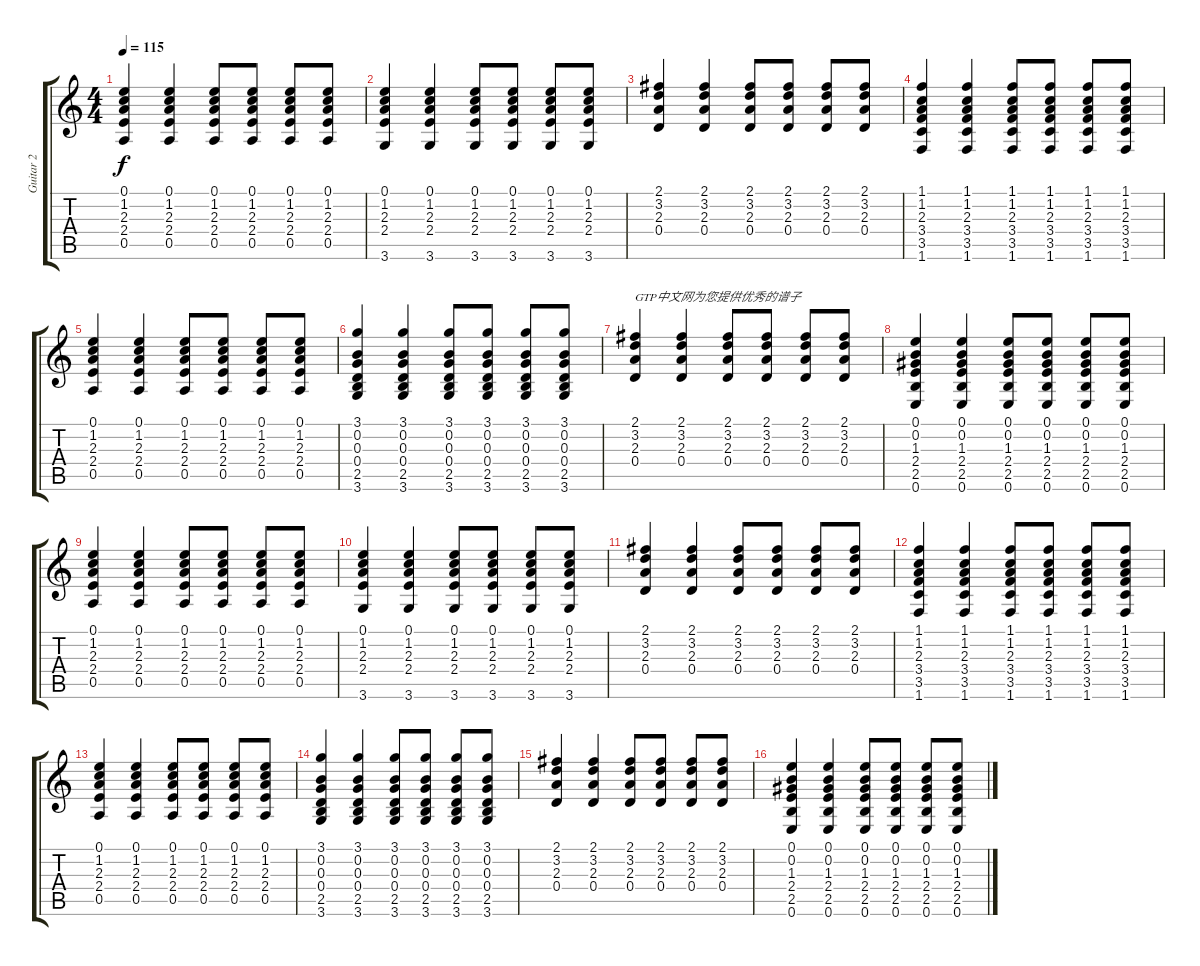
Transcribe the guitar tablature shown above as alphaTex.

\track ("Guitar 2" "Guitar 2") {instrument acousticguitarsteel}
\staff {score tabs}
\tuning (E4 B3 G3 D3 A2 E2) {hide}
\ts (4 4)
\tempo 115
\clef g2
\ks c
(0.1 1.2 2.3 2.4 0.5).4{dy f instrument acousticguitarsteel} (0.1 1.2 2.3 2.4 0.5).4 (0.1 1.2 2.3 2.4 0.5).8 (0.1 1.2 2.3 2.4 0.5).8 (0.1 1.2 2.3 2.4 0.5).8 (0.1 1.2 2.3 2.4 0.5).8 |
(0.1 1.2 2.3 2.4 3.6).4 (0.1 1.2 2.3 2.4 3.6).4 (0.1 1.2 2.3 2.4 3.6).8 (0.1 1.2 2.3 2.4 3.6).8 (0.1 1.2 2.3 2.4 3.6).8 (0.1 1.2 2.3 2.4 3.6).8 |
(2.1 3.2 2.3 0.4).4 (2.1 3.2 2.3 0.4).4 (2.1 3.2 2.3 0.4).8 (2.1 3.2 2.3 0.4).8 (2.1 3.2 2.3 0.4).8 (2.1 3.2 2.3 0.4).8 |
(1.1 1.2 2.3 3.4 3.5 1.6).4 (1.1 1.2 2.3 3.4 3.5 1.6).4 (1.1 1.2 2.3 3.4 3.5 1.6).8 (1.1 1.2 2.3 3.4 3.5 1.6).8 (1.1 1.2 2.3 3.4 3.5 1.6).8 (1.1 1.2 2.3 3.4 3.5 1.6).8 |
(0.1 1.2 2.3 2.4 0.5).4 (0.1 1.2 2.3 2.4 0.5).4 (0.1 1.2 2.3 2.4 0.5).8 (0.1 1.2 2.3 2.4 0.5).8 (0.1 1.2 2.3 2.4 0.5).8 (0.1 1.2 2.3 2.4 0.5).8 |
(3.1 0.2 0.3 0.4 2.5 3.6).4 (3.1 0.2 0.3 0.4 2.5 3.6).4 (3.1 0.2 0.3 0.4 2.5 3.6).8 (3.1 0.2 0.3 0.4 2.5 3.6).8 (3.1 0.2 0.3 0.4 2.5 3.6).8 (3.1 0.2 0.3 0.4 2.5 3.6).8 |
(2.1 3.2 2.3 0.4).4{txt "GTP中文网为您提供优秀的谱子"} (2.1 3.2 2.3 0.4).4 (2.1 3.2 2.3 0.4).8 (2.1 3.2 2.3 0.4).8 (2.1 3.2 2.3 0.4).8 (2.1 3.2 2.3 0.4).8 |
(0.1 0.2 1.3 2.4 2.5 0.6).4 (0.1 0.2 1.3 2.4 2.5 0.6).4 (0.1 0.2 1.3 2.4 2.5 0.6).8 (0.1 0.2 1.3 2.4 2.5 0.6).8 (0.1 0.2 1.3 2.4 2.5 0.6).8 (0.1 0.2 1.3 2.4 2.5 0.6).8 |
(0.1 1.2 2.3 2.4 0.5).4 (0.1 1.2 2.3 2.4 0.5).4 (0.1 1.2 2.3 2.4 0.5).8 (0.1 1.2 2.3 2.4 0.5).8 (0.1 1.2 2.3 2.4 0.5).8 (0.1 1.2 2.3 2.4 0.5).8 |
(0.1 1.2 2.3 2.4 3.6).4 (0.1 1.2 2.3 2.4 3.6).4 (0.1 1.2 2.3 2.4 3.6).8 (0.1 1.2 2.3 2.4 3.6).8 (0.1 1.2 2.3 2.4 3.6).8 (0.1 1.2 2.3 2.4 3.6).8 |
(2.1 3.2 2.3 0.4).4 (2.1 3.2 2.3 0.4).4 (2.1 3.2 2.3 0.4).8 (2.1 3.2 2.3 0.4).8 (2.1 3.2 2.3 0.4).8 (2.1 3.2 2.3 0.4).8 |
(1.1 1.2 2.3 3.4 3.5 1.6).4 (1.1 1.2 2.3 3.4 3.5 1.6).4 (1.1 1.2 2.3 3.4 3.5 1.6).8 (1.1 1.2 2.3 3.4 3.5 1.6).8 (1.1 1.2 2.3 3.4 3.5 1.6).8 (1.1 1.2 2.3 3.4 3.5 1.6).8 |
(0.1 1.2 2.3 2.4 0.5).4 (0.1 1.2 2.3 2.4 0.5).4 (0.1 1.2 2.3 2.4 0.5).8 (0.1 1.2 2.3 2.4 0.5).8 (0.1 1.2 2.3 2.4 0.5).8 (0.1 1.2 2.3 2.4 0.5).8 |
(3.1 0.2 0.3 0.4 2.5 3.6).4 (3.1 0.2 0.3 0.4 2.5 3.6).4 (3.1 0.2 0.3 0.4 2.5 3.6).8 (3.1 0.2 0.3 0.4 2.5 3.6).8 (3.1 0.2 0.3 0.4 2.5 3.6).8 (3.1 0.2 0.3 0.4 2.5 3.6).8 |
(2.1 3.2 2.3 0.4).4 (2.1 3.2 2.3 0.4).4 (2.1 3.2 2.3 0.4).8 (2.1 3.2 2.3 0.4).8 (2.1 3.2 2.3 0.4).8 (2.1 3.2 2.3 0.4).8 |
(0.1 0.2 1.3 2.4 2.5 0.6).4 (0.1 0.2 1.3 2.4 2.5 0.6).4 (0.1 0.2 1.3 2.4 2.5 0.6).8 (0.1 0.2 1.3 2.4 2.5 0.6).8 (0.1 0.2 1.3 2.4 2.5 0.6).8 (0.1 0.2 1.3 2.4 2.5 0.6).8
